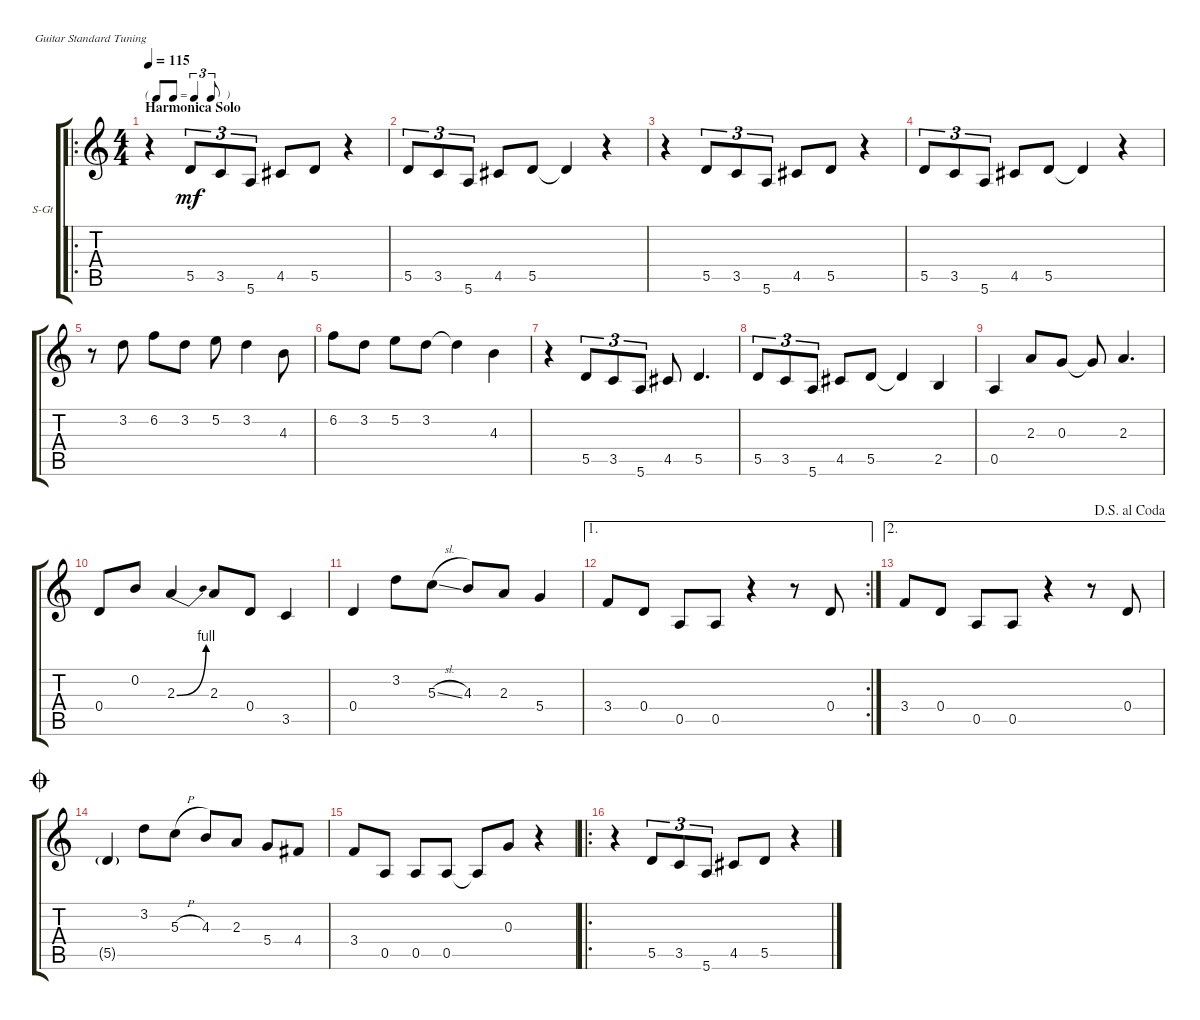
\defaultSystemsLayout 4
\bracketExtendMode groupsimilarinstruments
\firstSystemTrackNameOrientation horizontal
\otherSystemsTrackNameOrientation horizontal
\track ("Johnny Winter" "S-Gt") {instrument acousticguitarsteel}
\staff {score tabs}
\tuning (E4 B3 G3 D3 A2 E2)
\ro
\ts (4 4)
\tf triplet8th
\section ("" "Harmonica Solo")
\tempo 115
\clef g2
\ks c
r.4{dy mf} 5.5.8{tu (3 2)} 3.5.8{tu (3 2)} 5.6.8{tu (3 2)} 4.5.8 5.5.8 r.4 |
5.5.8{tu (3 2)} 3.5.8{tu (3 2)} 5.6.8{tu (3 2)} 4.5.8 5.5.8 5.5{t}.4 r.4 |
r.4 5.5.8{tu (3 2)} 3.5.8{tu (3 2)} 5.6.8{tu (3 2)} 4.5.8 5.5.8 r.4 |
5.5.8{tu (3 2)} 3.5.8{tu (3 2)} 5.6.8{tu (3 2)} 4.5.8 5.5.8 5.5{t}.4 r.4 |
r.8 3.2.8 6.2.8 3.2.8 5.2.8 3.2.4 4.3.8 |
6.2.8 3.2.8 5.2.8 3.2.8 3.2{t}.4 4.3.4 |
r.4 5.5.8{tu (3 2)} 3.5.8{tu (3 2)} 5.6.8{tu (3 2)} 4.5.8 5.5.4{d} |
5.5.8{tu (3 2)} 3.5.8{tu (3 2)} 5.6.8{tu (3 2)} 4.5.8 5.5.8 5.5{t}.4 2.5.4 |
0.5.4 2.3.8 0.3.8 0.3{t}.8 2.3.4{d} |
0.4.8 0.2.8 2.3{be (bend 0 0 15 4)}.4 2.3.8 0.4.8 3.5.4 |
0.4.4 3.2.8 5.3{sl}.8 4.3.8 2.3.8 5.4.4 |
\ae 1
\rc 2
3.4.8 0.4.8 0.5.8 0.5.8 r.4 r.8 0.4.8 |
\ae 2
\jump dalsegnoalcoda
3.4.8 0.4.8 0.5.8 0.5.8 r.4 r.8 0.4.8 |
\jump coda
5.5{g}.4 3.2.8 5.3{h}.8 4.3.8 2.3.8 5.4.8 4.4.8 |
3.4.8 0.5.8 0.5.8 0.5.8 0.5{t}.8 0.3.8 r.4 |
\ro
r.4 5.5.8{tu (3 2)} 3.5.8{tu (3 2)} 5.6.8{tu (3 2)} 4.5.8 5.5.8 r.4
